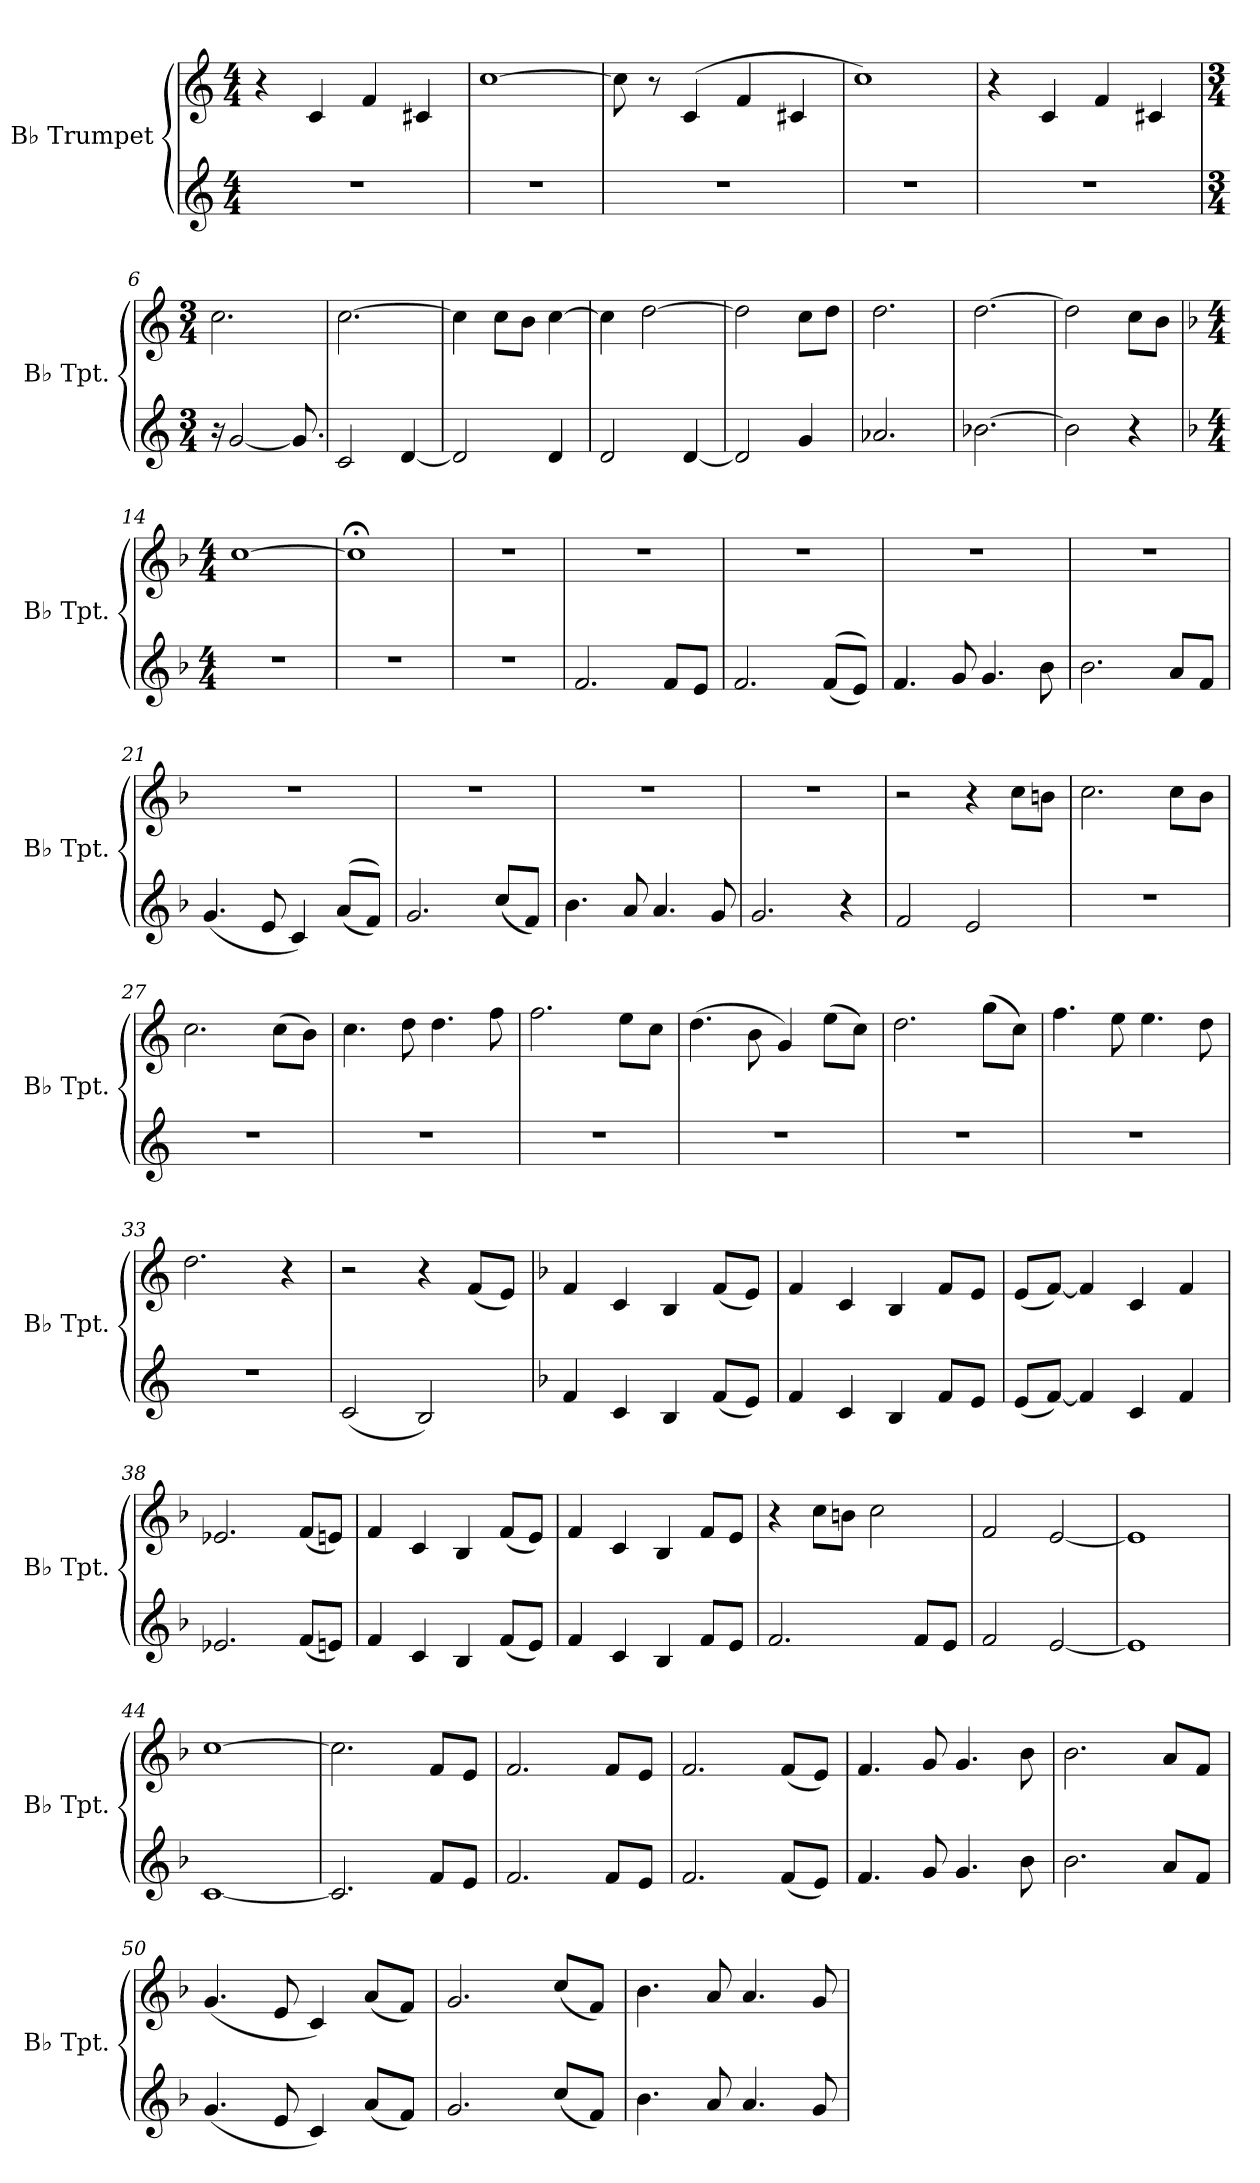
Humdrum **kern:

**kern	**kern
*part2	*part1
*staff2	*staff1
*I"B♭ Trumpet	*I"B♭ Trumpet
*I'B♭ Tpt.	*I'B♭ Tpt.
*clefG2	*clefG2
*ITrd1c2	*ITrd1c2
*k[b-e-]	*k[b-e-]
*M4/4	*M4/4
=1	=1
1r	4r
.	4B-/
.	4e-/
.	4Bn/
=2	=2
1r	[1b-
=3	=3
1r	8b-\]
.	8r
.	(>4B-/
.	4e-/
.	4Bn/
=4	=4
1r	1b-)
=5	=5
1r	4r
.	4B-/
.	4e-/
.	4Bn/
=6	=6
*M3/4	*M3/4
16r	2.b-\
[2f/	.
8.f/]	.
=7	=7
2B-/	[2.b-\
[4c/	.
=8	=8
2c/]	4b-\]
.	8b-\L
.	8a\J
4c/	[4b-\
=9	=9
2c/	4b-\]
.	[2cc\
[4c/	.
!!LO:LB:g=z
=10	=10
2c/]	2cc\]
4f/	8b-\L
.	8cc\J
=11	=11
2.g-X/	2.cc\
=12	=12
[2.a-X\	[2.cc\
=13	=13
2a-\]	2cc\]
4r	8b-\L
.	8a\J
=14	=14
*k[b-e-a-]	*k[b-e-a-]
*M4/4	*M4/4
1r	[1b-
=15	=15
1r	1b-;<]
=16	=16
1r	1r
=17	=17
2.e-/	1r
8e-/L	.
8d/J	.
=18	=18
2.e-/	1r
((8e-/L	.
8d/J))	.
=19	=19
4.e-/	1r
8f/	.
4.f/	.
8a-\	.
!!LO:LB:g=z
=20	=20
2.a-\	1r
8g/L	.
8e-/J	.
=21	=21
(4.f/	1r
8d/	.
4B-/)	.
((8g/L	.
8e-/J))	.
=22	=22
2.f/	1r
(8b-/L	.
8e-/J)	.
=23	=23
4.a-\	1r
8g/	.
4.g/	.
8f/	.
=24	=24
2.f/	1r
4r	.
=25	=25
2e-/	2r
2d/	4r
.	8b-\L
.	8an\J
=26	=26
*k[b-e-]	*k[b-e-]
1r	2.b-\
.	8b-\L
.	8a\J
=27	=27
1r	2.b-\
.	(8b-\L
.	8a\J)
!!LO:LB:g=z
=28	=28
1r	4.b-\
.	8cc\
.	4.cc\
.	8ee-\
=29	=29
1r	2.ee-\
.	8dd\L
.	8b-\J
=30	=30
1r	(4.cc\
.	8a\
.	4f/)
.	(8dd\L
.	8b-\J)
=31	=31
1r	2.cc\
.	(8ff\L
.	8b-\J)
=32	=32
1r	4.ee-\
.	8dd\
.	4.dd\
.	8cc\
=33	=33
1r	2.cc\
.	4r
=34	=34
(2B-/	2r
2A/)	4r
.	(8e-/L
.	8d/J)
=35	=35
*k[b-e-a-]	*k[b-e-a-]
4e-/	4e-/
4B-/	4B-/
4A-/	4A-/
(8e-/L	(8e-/L
8d/J)	8d/J)
!!LO:LB:g=z
=36	=36
4e-/	4e-/
4B-/	4B-/
4A-/	4A-/
8e-/L	8e-/L
8d/J	8d/J
=37	=37
(8d/L	(8d/L
[8e-/J)	[8e-/J)
4e-/]	4e-/]
4B-/	4B-/
4e-/	4e-/
=38	=38
2.d-X/	2.d-X/
(8e-/L	(8e-/L
8dn/J)	8dn/J)
=39	=39
4e-/	4e-/
4B-/	4B-/
4A-/	4A-/
(8e-/L	(8e-/L
8d/J)	8d/J)
=40	=40
4e-/	4e-/
4B-/	4B-/
4A-/	4A-/
8e-/L	8e-/L
8d/J	8d/J
=41	=41
2.e-/	4r
.	8b-\L
.	8an\J
.	2b-\
8e-/L	.
8d/J	.
=42	=42
2e-/	2e-/
[2d/	[2d/
=43	=43
1d]	1d]
!!LO:PB:g=z
=44	=44
[1B-	[1b-
=45	=45
2.B-/]	2.b-\]
8e-/L	8e-/L
8d/J	8d/J
=46	=46
2.e-/	2.e-/
8e-/L	8e-/L
8d/J	8d/J
=47	=47
2.e-/	2.e-/
(8e-/L	(8e-/L
8d/J)	8d/J)
=48	=48
4.e-/	4.e-/
8f/	8f/
4.f/	4.f/
8a-\	8a-\
=49	=49
2.a-\	2.a-\
8g/L	8g/L
8e-/J	8e-/J
=50	=50
(4.f/	(4.f/
8d/	8d/
4B-/)	4B-/)
(8g/L	(8g/L
8e-/J)	8e-/J)
=51	=51
2.f/	2.f/
(8b-/L	(8b-/L
8e-/J)	8e-/J)
!!LO:LB:g=z
=52	=52
4.a-\	4.a-\
8g/	8g/
4.g/	4.g/
8f/	8f/
=	=
*-	*-
